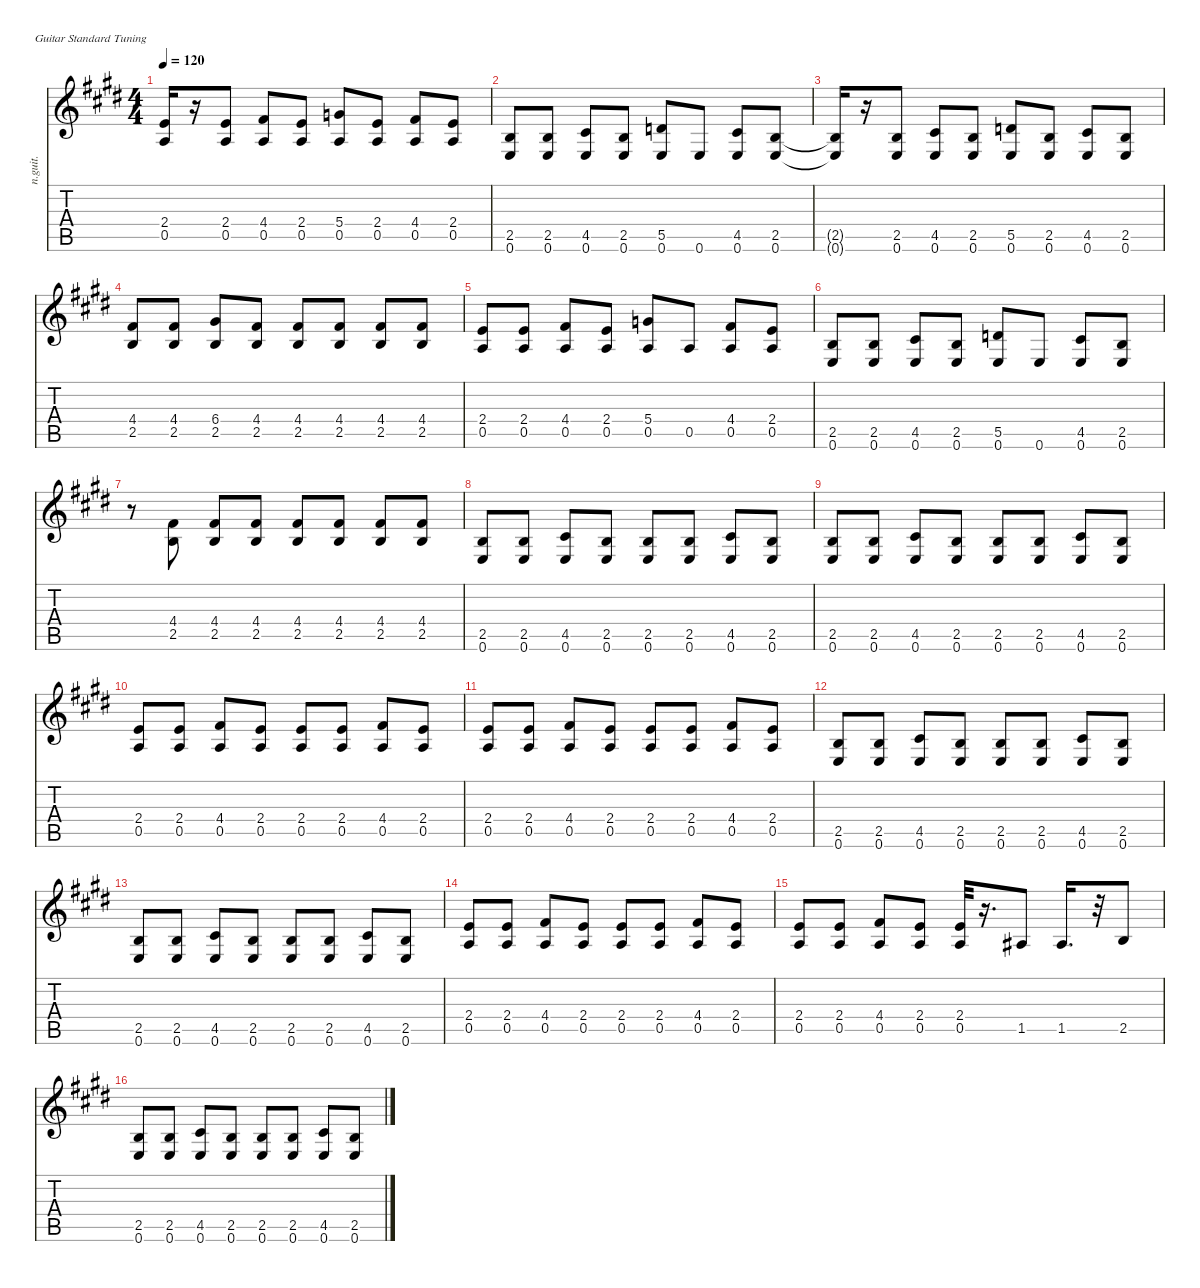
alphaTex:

\defaultSystemsLayout 4
\hideDynamics
\bracketExtendMode nobrackets
\track ("Guitar2" "n.guit.") {instrument acousticguitarnylon}
\staff {score tabs}
\tuning (E4 B3 G3 D3 A2 E2)
\ts (4 4)
\tempo 120
\clef g2
\ks e
(2.4{t acc forcenatural} 0.5{t acc forcenatural}).16{dy f beam Up} r.16{beam Up} (2.4{acc forcenatural} 0.5{acc forcenatural}).8{dy mf beam Up} (4.4{acc #} 0.5{acc forcenatural}).8{beam Up} (2.4{acc forcenatural} 0.5{acc forcenatural}).8{beam Up} (5.4{acc forcenatural} 0.5{acc forcenatural}).8{dy f beam Up} (2.4{acc forcenatural} 0.5{acc forcenatural}).8{dy mf beam Up} (4.4{acc #} 0.5{acc forcenatural}).8{beam Up} (2.4{acc forcenatural} 0.5{acc forcenatural}).8{beam Up} |
(2.5{acc forcenatural} 0.6{acc forcenatural}).8{beam Up} (2.5{acc forcenatural} 0.6{acc forcenatural}).8{beam Up} (4.5{acc #} 0.6{acc forcenatural}).8{beam Up} (2.5{acc forcenatural} 0.6{acc forcenatural}).8{beam Up} (5.5{acc forcenatural} 0.6{acc forcenatural}).8{dy f beam Up} 0.6{acc forcenatural}.8{dy mf beam Up} (4.5{acc #} 0.6{acc forcenatural}).8{beam Up} (2.5{acc forcenatural} 0.6{acc forcenatural}).8{beam Up} |
(2.5{t acc forcenatural} 0.6{t acc forcenatural}).16{dy f beam Up} r.16{beam Up} (2.5{acc forcenatural} 0.6{acc forcenatural}).8{dy mf beam Up} (4.5{acc #} 0.6{acc forcenatural}).8{beam Up} (2.5{acc forcenatural} 0.6{acc forcenatural}).8{beam Up} (5.5{acc forcenatural} 0.6{acc forcenatural}).8{dy f beam Up} (2.5{acc forcenatural} 0.6{acc forcenatural}).8{dy mf beam Up} (4.5{acc #} 0.6{acc forcenatural}).8{beam Up} (2.5{acc forcenatural} 0.6{acc forcenatural}).8{beam Up} |
(4.4{acc #} 2.5{acc forcenatural}).8{beam Up} (4.4{acc #} 2.5{acc forcenatural}).8{beam Up} (6.4{acc #} 2.5{acc forcenatural}).8{dy f beam Up} (4.4{acc #} 2.5{acc forcenatural}).8{dy mf beam Up} (4.4{acc #} 2.5{acc forcenatural}).8{beam Up} (4.4{acc #} 2.5{acc forcenatural}).8{beam Up} (4.4{acc #} 2.5{acc forcenatural}).8{beam Up} (4.4{acc #} 2.5{acc forcenatural}).8{beam Up} |
(2.4{acc forcenatural} 0.5{acc forcenatural}).8{beam Up} (2.4{acc forcenatural} 0.5{acc forcenatural}).8{beam Up} (4.4{acc #} 0.5{acc forcenatural}).8{beam Up} (2.4{acc forcenatural} 0.5{acc forcenatural}).8{beam Up} (5.4{acc forcenatural} 0.5{acc forcenatural}).8{dy f beam Up} 0.5{acc forcenatural}.8{dy mf beam Up} (4.4{acc #} 0.5{acc forcenatural}).8{beam Up} (2.4{acc forcenatural} 0.5{acc forcenatural}).8{beam Up} |
(2.5{acc forcenatural} 0.6{acc forcenatural}).8{beam Up} (2.5{acc forcenatural} 0.6{acc forcenatural}).8{beam Up} (4.5{acc #} 0.6{acc forcenatural}).8{beam Up} (2.5{acc forcenatural} 0.6{acc forcenatural}).8{beam Up} (5.5{acc forcenatural} 0.6{acc forcenatural}).8{dy f beam Up} 0.6{acc forcenatural}.8{dy mf beam Up} (4.5{acc #} 0.6{acc forcenatural}).8{beam Up} (2.5{acc forcenatural} 0.6{acc forcenatural}).8{beam Up} |
r.8{beam Down} (4.4{acc #} 2.5{acc forcenatural}).8{beam Up} (4.4{acc #} 2.5{acc forcenatural}).8{beam Up} (4.4{acc #} 2.5{acc forcenatural}).8{beam Up} (4.4{acc #} 2.5{acc forcenatural}).8{beam Up} (4.4{acc #} 2.5{acc forcenatural}).8{beam Up} (4.4{acc #} 2.5{acc forcenatural}).8{beam Up} (4.4{acc #} 2.5{acc forcenatural}).8{beam Up} |
(2.5{acc forcenatural} 0.6{acc forcenatural}).8{beam Up} (2.5{acc forcenatural} 0.6{acc forcenatural}).8{beam Up} (4.5{acc #} 0.6{acc forcenatural}).8{beam Up} (2.5{acc forcenatural} 0.6{acc forcenatural}).8{beam Up} (2.5{acc forcenatural} 0.6{acc forcenatural}).8{beam Up} (2.5{acc forcenatural} 0.6{acc forcenatural}).8{beam Up} (4.5{acc #} 0.6{acc forcenatural}).8{beam Up} (2.5{acc forcenatural} 0.6{acc forcenatural}).8{beam Up} |
(2.5{acc forcenatural} 0.6{acc forcenatural}).8{beam Up} (2.5{acc forcenatural} 0.6{acc forcenatural}).8{beam Up} (4.5{acc #} 0.6{acc forcenatural}).8{beam Up} (2.5{acc forcenatural} 0.6{acc forcenatural}).8{beam Up} (2.5{acc forcenatural} 0.6{acc forcenatural}).8{beam Up} (2.5{acc forcenatural} 0.6{acc forcenatural}).8{beam Up} (4.5{acc #} 0.6{acc forcenatural}).8{beam Up} (2.5{acc forcenatural} 0.6{acc forcenatural}).8{beam Up} |
(2.4{acc forcenatural} 0.5{acc forcenatural}).8{beam Up} (2.4{acc forcenatural} 0.5{acc forcenatural}).8{beam Up} (4.4{acc #} 0.5{acc forcenatural}).8{beam Up} (2.4{acc forcenatural} 0.5{acc forcenatural}).8{beam Up} (2.4{acc forcenatural} 0.5{acc forcenatural}).8{beam Up} (2.4{acc forcenatural} 0.5{acc forcenatural}).8{beam Up} (4.4{acc #} 0.5{acc forcenatural}).8{beam Up} (2.4{acc forcenatural} 0.5{acc forcenatural}).8{beam Up} |
(2.4{acc forcenatural} 0.5{acc forcenatural}).8{beam Up} (2.4{acc forcenatural} 0.5{acc forcenatural}).8{beam Up} (4.4{acc #} 0.5{acc forcenatural}).8{beam Up} (2.4{acc forcenatural} 0.5{acc forcenatural}).8{beam Up} (2.4{acc forcenatural} 0.5{acc forcenatural}).8{beam Up} (2.4{acc forcenatural} 0.5{acc forcenatural}).8{beam Up} (4.4{acc #} 0.5{acc forcenatural}).8{beam Up} (2.4{acc forcenatural} 0.5{acc forcenatural}).8{beam Up} |
(2.5{acc forcenatural} 0.6{acc forcenatural}).8{beam Up} (2.5{acc forcenatural} 0.6{acc forcenatural}).8{beam Up} (4.5{acc #} 0.6{acc forcenatural}).8{beam Up} (2.5{acc forcenatural} 0.6{acc forcenatural}).8{beam Up} (2.5{acc forcenatural} 0.6{acc forcenatural}).8{beam Up} (2.5{acc forcenatural} 0.6{acc forcenatural}).8{beam Up} (4.5{acc #} 0.6{acc forcenatural}).8{beam Up} (2.5{acc forcenatural} 0.6{acc forcenatural}).8{beam Up} |
(2.5{acc forcenatural} 0.6{acc forcenatural}).8{beam Up} (2.5{acc forcenatural} 0.6{acc forcenatural}).8{beam Up} (4.5{acc #} 0.6{acc forcenatural}).8{beam Up} (2.5{acc forcenatural} 0.6{acc forcenatural}).8{beam Up} (2.5{acc forcenatural} 0.6{acc forcenatural}).8{beam Up} (2.5{acc forcenatural} 0.6{acc forcenatural}).8{beam Up} (4.5{acc #} 0.6{acc forcenatural}).8{beam Up} (2.5{acc forcenatural} 0.6{acc forcenatural}).8{beam Up} |
(2.4{acc forcenatural} 0.5{acc forcenatural}).8{beam Up} (2.4{acc forcenatural} 0.5{acc forcenatural}).8{beam Up} (4.4{acc #} 0.5{acc forcenatural}).8{beam Up} (2.4{acc forcenatural} 0.5{acc forcenatural}).8{beam Up} (2.4{acc forcenatural} 0.5{acc forcenatural}).8{beam Up} (2.4{acc forcenatural} 0.5{acc forcenatural}).8{beam Up} (4.4{acc #} 0.5{acc forcenatural}).8{beam Up} (2.4{acc forcenatural} 0.5{acc forcenatural}).8{beam Up} |
(2.4{acc forcenatural} 0.5{acc forcenatural}).8{beam Up} (2.4{acc forcenatural} 0.5{acc forcenatural}).8{beam Up} (4.4{acc #} 0.5{acc forcenatural}).8{beam Up} (2.4{acc forcenatural} 0.5{acc forcenatural}).8{beam Up} (2.4{acc forcenatural} 0.5{acc forcenatural}).32{beam Up} r.16{d beam Up} 1.5{acc #}.8{beam Up} 1.5{acc #}.16{d beam Up} r.32{beam Up} 2.5{acc forcenatural}.8{beam Up} |
(2.5{acc forcenatural} 0.6{acc forcenatural}).8{beam Up} (2.5{acc forcenatural} 0.6{acc forcenatural}).8{beam Up} (4.5{acc #} 0.6{acc forcenatural}).8{beam Up} (2.5{acc forcenatural} 0.6{acc forcenatural}).8{beam Up} (2.5{acc forcenatural} 0.6{acc forcenatural}).8{beam Up} (2.5{acc forcenatural} 0.6{acc forcenatural}).8{beam Up} (4.5{acc #} 0.6{acc forcenatural}).8{beam Up} (2.5{acc forcenatural} 0.6{acc forcenatural}).8{beam Up}
